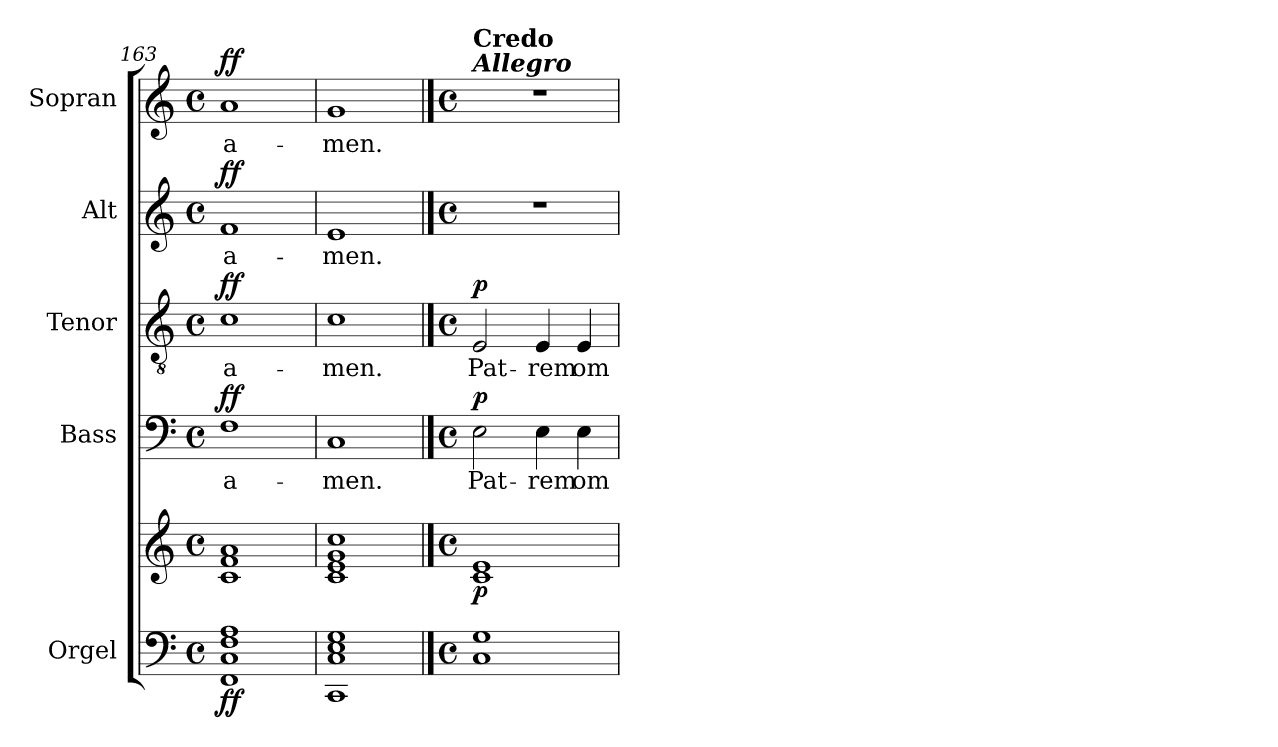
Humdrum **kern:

**kern	**kern	**dynam	**kern	**text	**dynam	**kern	**text	**dynam	**kern	**text	**dynam	**kern	**text	**dynam
*part5	*part5	*part5	*part4	*part4	*part4	*part3	*part3	*part3	*part2	*part2	*part2	*part1	*part1	*part1
*staff6	*staff5	*staff5/6	*staff4	*staff4	*staff4	*staff3	*staff3	*staff3	*staff2	*staff2	*staff2	*staff1	*staff1	*staff1
*I"Orgel	*	*	*I"Bass	*	*	*I"Tenor	*	*	*I"Alt	*	*	*I"Sopran	*	*
*I'Org.	*	*	*I'B.	*	*	*I'T.	*	*	*I'A.	*	*	*I'S.	*	*
*clefF4	*clefG2	*	*clefF4	*	*	*clefGv2	*	*	*clefG2	*	*	*clefG2	*	*
*k[]	*k[]	*	*k[]	*	*	*k[]	*	*	*k[]	*	*	*k[]	*	*
*C:	*C:	*	*C:	*	*	*C:	*	*	*C:	*	*	*C:	*	*
*M4/4	*M4/4	*	*M4/4	*	*	*M4/4	*	*	*M4/4	*	*	*M4/4	*	*
*met(c)	*met(c)	*	*met(c)	*	*	*met(c)	*	*	*met(c)	*	*	*met(c)	*	*
=163	=163	=163	=163	=163	=163	=163	=163	=163	=163	=163	=163	=163	=163	=163
*^	*	*	*	*	*	*	*	*	*	*	*	*	*	*
!	!	!	!LO:DY:b=2	!	!LO:LY:b	!LO:DY:a	!	!LO:LY:b	!LO:DY:a	!	!LO:LY:b	!LO:DY:a	!	!LO:LY:b	!LO:DY:a
1C 1F 1A	1FF	1c 1f 1a	ff	1F	a-	ff	1c	a-	ff	1f	a-	ff	1a	a-	ff
=164	=164	=164	=164	=164	=164	=164	=164	=164	=164	=164	=164	=164	=164	=164	=164
!	!	!	!	!	!LO:LY:b	!	!	!LO:LY:b	!	!	!LO:LY:b	!	!	!LO:LY:b	!
1C 1E 1G	1CC	1c 1e 1g 1cc	.	1C	-men.	.	1c	-men.	.	1e	-men.	.	1g	-men.	.
!!LO:PB:g=z
==165	==165	==165	==165	==165	==165	==165	==165	==165	==165	==165	==165	==165	==165	==165	==165
*M4/4	*	*M4/4	*	*M4/4	*	*	*M4/4	*	*	*M4/4	*	*	*M4/4	*	*
*met(c)	*	*met(c)	*	*met(c)	*	*	*met(c)	*	*	*met(c)	*	*	*met(c)	*	*
*	*	*^	*	*	*	*	*	*	*	*	*	*	*	*	*
!	!	!	!	!	!	!	!	!	!	!	!	!	!	!LO:TX:a:Bi:t=Allegro	!	!
!	!	!	!	!	!	!	!	!	!	!	!	!	!	!LO:TX:a:B:t=Credo	!	!
!	!	!	!	!LO:DY:b	!	!LO:LY:b	!LO:DY:a	!	!LO:LY:b	!LO:DY:a	!	!	!	!	!	!
1G	1C	1e	1c	p	2E\	Pat-	p	2E/	Pat-	p	1r	.	.	1r	.	.
!	!	!	!	!	!	!LO:LY:b	!	!	!LO:LY:b	!	!	!	!	!	!	!
.	.	.	.	.	4E\	-rem	.	4E/	-rem	.	.	.	.	.	.	.
!	!	!	!	!	!	!LO:LY:b	!	!	!LO:LY:b	!	!	!	!	!	!	!
.	.	.	.	.	4E\	om-	.	4E/	om-	.	.	.	.	.	.	.
*v	*v	*	*	*	*	*	*	*	*	*	*	*	*	*	*	*
*	*v	*v	*	*	*	*	*	*	*	*	*	*	*	*	*
=	=	=	=	=	=	=	=	=	=	=	=	=	=	=
*-	*-	*-	*-	*-	*-	*-	*-	*-	*-	*-	*-	*-	*-	*-
